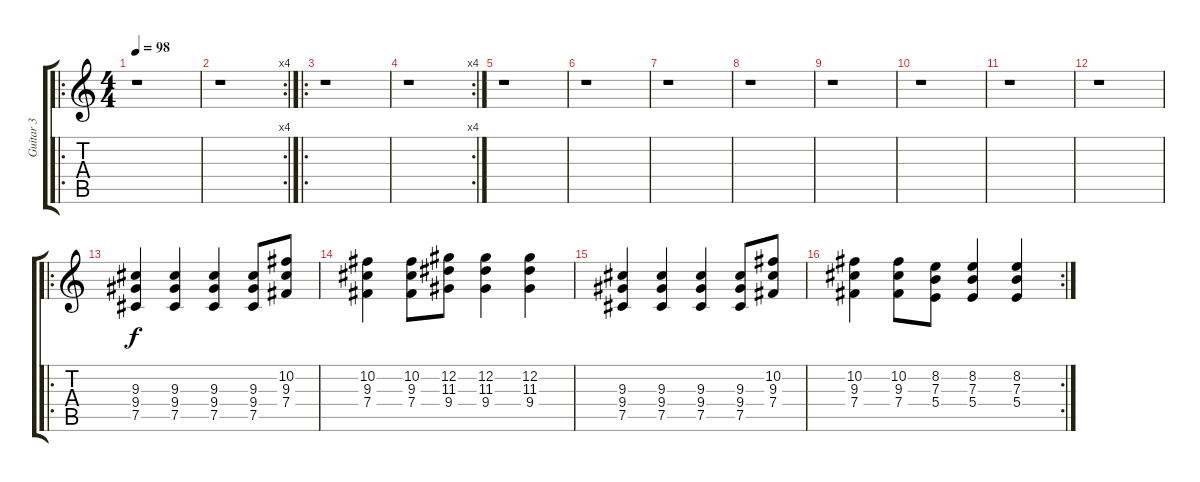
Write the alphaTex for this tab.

\track ("Guitar 3" "Guitar 3") {instrument overdrivenguitar}
\staff {score tabs}
\tuning (Db4 Ab3 E3 B2 Gb2 Db2) {hide}
\ro
\ts (4 4)
\tempo 98
\clef g2
\ks c
r.1{dy f instrument overdrivenguitar} |
\rc 4
r.1 |
\ro
r.1 |
\rc 4
r.1 |
r.1 |
r.1 |
r.1 |
r.1 |
r.1 |
r.1 |
r.1 |
r.1 |
\ro
(9.3 9.4 7.5).4 (9.3 9.4 7.5).4 (9.3 9.4 7.5).4 (9.3 9.4 7.5).8 (10.2 9.3 7.4).8 |
(10.2 9.3 7.4).4 (10.2 9.3 7.4).8 (12.2 11.3 9.4).8 (12.2 11.3 9.4).4 (12.2 11.3 9.4).4 |
(9.3 9.4 7.5).4 (9.3 9.4 7.5).4 (9.3 9.4 7.5).4 (9.3 9.4 7.5).8 (10.2 9.3 7.4).8 |
\rc 2
(10.2 9.3 7.4).4 (10.2 9.3 7.4).8 (8.2 7.3 5.4).8 (8.2 7.3 5.4).4 (8.2 7.3 5.4).4
